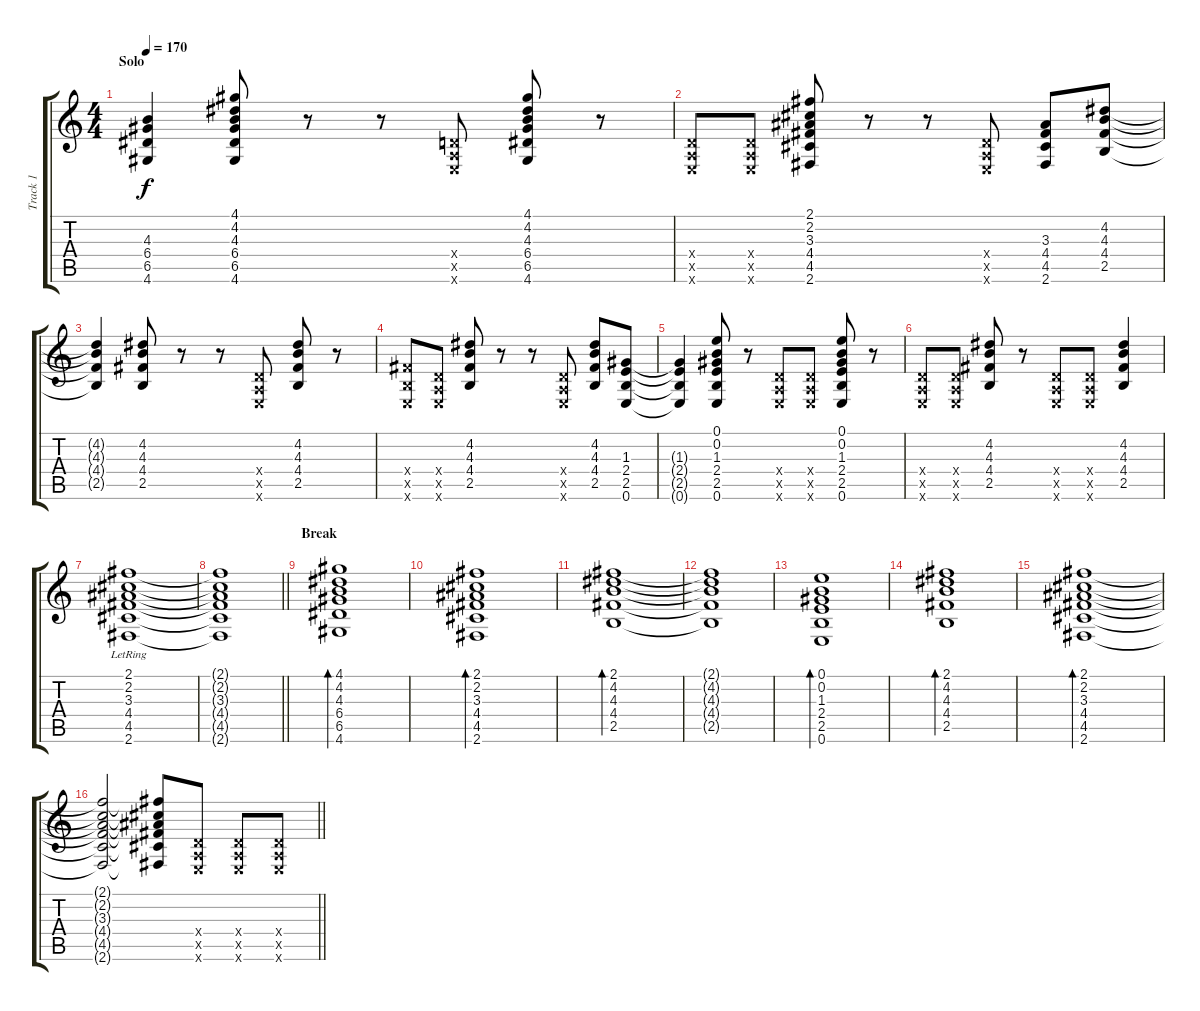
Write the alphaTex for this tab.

\track ("Track 1" "Track 1") {instrument acousticguitarsteel}
\staff {score tabs}
\tuning (E4 B3 G3 D3 A2 E2) {hide}
\ts (4 4)
\section ("" "Solo")
\tempo 170
\clef g2
\ks c
(4.3{t} 6.4{t} 6.5{t} 4.6{t}).4{dy f} (4.1 4.2 4.3 6.4 6.5 4.6).8 r.8 r.8 (0.4{x} 0.5{x} 0.6{x}).8 (4.1 4.2 4.3 6.4 6.5 4.6).8 r.8 |
(0.4{x} 0.5{x} 0.6{x}).8 (0.4{x} 0.5{x} 0.6{x}).8 (2.1 2.2 3.3 4.4 4.5 2.6).8 r.8 r.8 (0.4{x} 0.5{x} 0.6{x}).8 (3.3 4.4 4.5 2.6).8 (4.2 4.3 4.4 2.5).8 |
(4.2{t} 4.3{t} 4.4{t} 2.5{t}).4 (4.2 4.3 4.4 2.5).8 r.8 r.8 (0.4{x} 0.5{x} 0.6{x}).8 (4.2 4.3 4.4 2.5).8 r.8 |
(4.4{x} 2.5{x} 0.6{x}).8 (0.4{x} 0.5{x} 0.6{x}).8 (4.2 4.3 4.4 2.5).8 r.8 r.8 (0.4{x} 0.5{x} 0.6{x}).8 (4.2 4.3 4.4 2.5).8 (1.3 2.4 2.5 0.6).8 |
(1.3{t} 2.4{t} 2.5{t} 0.6{t}).4 (0.1 0.2 1.3 2.4 2.5 0.6).8 r.8 (0.4{x} 0.5{x} 0.6{x}).8 (0.4{x} 0.5{x} 0.6{x}).8 (0.1 0.2 1.3 2.4 2.5 0.6).8 r.8 |
(0.4{x} 0.5{x} 0.6{x}).8 (0.4{x} 0.5{x} 0.6{x}).8 (4.2 4.3 4.4 2.5).8 r.8 (0.4{x} 0.5{x} 0.6{x}).8 (0.4{x} 0.5{x} 0.6{x}).8 (4.2 4.3 4.4 2.5).4 |
(2.1{lr} 2.2{lr} 3.3{lr} 4.4{lr} 4.5{lr} 2.6{lr}).1 |
\barLineRight lightlight
(2.1{t} 2.2{t} 3.3{t} 4.4{t} 4.5{t} 2.6{t}).1 |
\section ("" "Break")
(4.1 4.2 4.3 6.4 6.5 4.6).1{bd 240} |
(2.1 2.2 3.3 4.4 4.5 2.6).1{bd 240} |
(2.1 4.2 4.3 4.4 2.5).1{bd 240} |
(2.1{t} 4.2{t} 4.3{t} 4.4{t} 2.5{t}).1 |
(0.1 0.2 1.3 2.4 2.5 0.6).1{bd 240} |
(2.1 4.2 4.3 4.4 2.5).1{bd 240} |
(2.1 2.2 3.3 4.4 4.5 2.6).1{bd 240} |
\barLineRight lightlight
(2.1{t} 2.2{t} 3.3{t} 4.4{t} 4.5{t} 2.6{t}).2 (2.1{t} 2.2{t} 3.3{t} 4.4{t} 4.5{t} 2.6{t}).8 (0.4{x} 0.5{x} 0.6{x}).8 (0.4{x} 0.5{x} 0.6{x}).8 (0.4{x} 0.5{x} 0.6{x}).8
